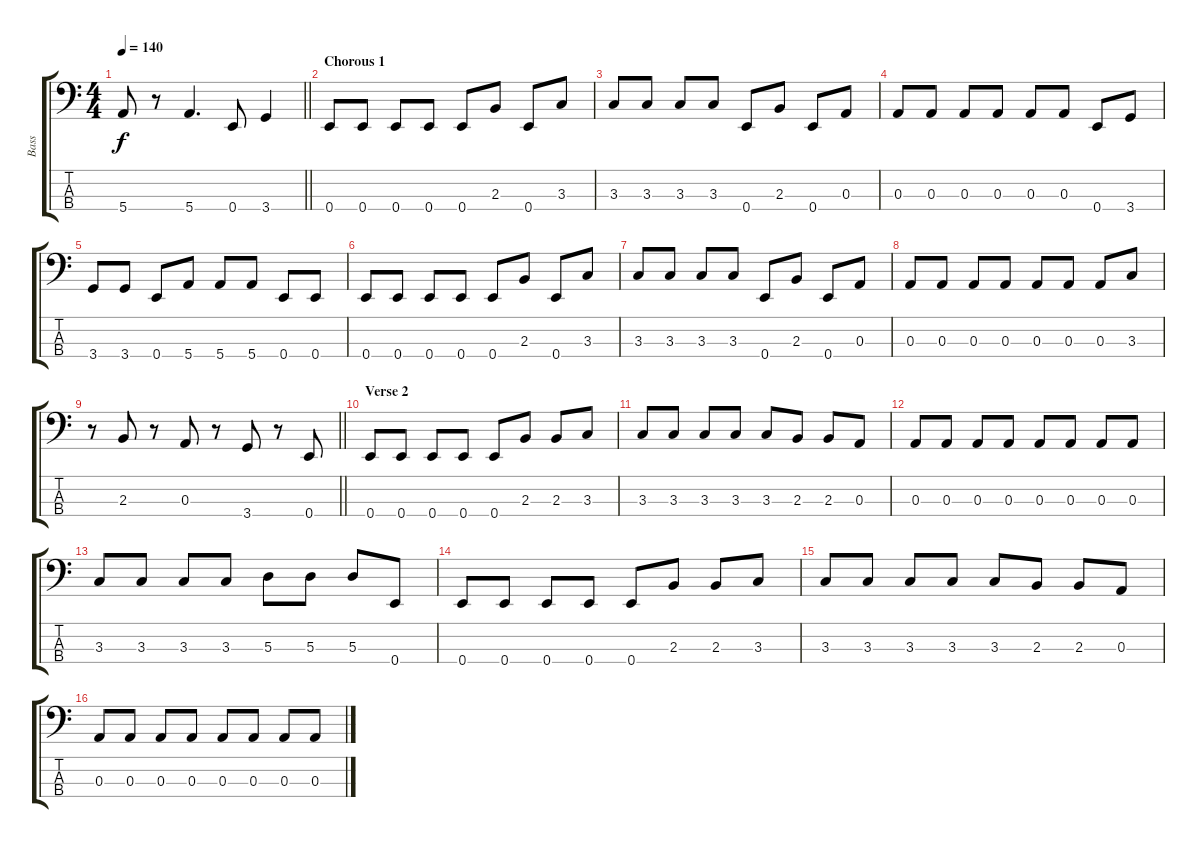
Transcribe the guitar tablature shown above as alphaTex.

\track ("Bass" "Bass") {instrument electricbassfinger}
\staff {score tabs}
\tuning (G2 D2 A1 E1) {hide}
\ts (4 4)
\tempo 140
\clef f4
\barLineRight lightlight
\ks c
5.4.8{dy f} r.8 5.4.4{d} 0.4.8 3.4.4 |
\section ("" "Chorous 1")
0.4.8 0.4.8 0.4.8 0.4.8 0.4.8 2.3.8 0.4.8 3.3.8 |
3.3.8 3.3.8 3.3.8 3.3.8 0.4.8 2.3.8 0.4.8 0.3.8 |
0.3.8 0.3.8 0.3.8 0.3.8 0.3.8 0.3.8 0.4.8 3.4.8 |
3.4.8 3.4.8 0.4.8 5.4.8 5.4.8 5.4.8 0.4.8 0.4.8 |
0.4.8 0.4.8 0.4.8 0.4.8 0.4.8 2.3.8 0.4.8 3.3.8 |
3.3.8 3.3.8 3.3.8 3.3.8 0.4.8 2.3.8 0.4.8 0.3.8 |
0.3.8 0.3.8 0.3.8 0.3.8 0.3.8 0.3.8 0.3.8 3.3.8 |
\barLineRight lightlight
r.8 2.3.8 r.8 0.3.8 r.8 3.4.8 r.8 0.4.8 |
\section ("" "Verse 2")
0.4.8 0.4.8 0.4.8 0.4.8 0.4.8 2.3.8 2.3.8 3.3.8 |
3.3.8 3.3.8 3.3.8 3.3.8 3.3.8 2.3.8 2.3.8 0.3.8 |
0.3.8 0.3.8 0.3.8 0.3.8 0.3.8 0.3.8 0.3.8 0.3.8 |
3.3.8 3.3.8 3.3.8 3.3.8 5.3.8 5.3.8 5.3.8 0.4.8 |
0.4.8 0.4.8 0.4.8 0.4.8 0.4.8 2.3.8 2.3.8 3.3.8 |
3.3.8 3.3.8 3.3.8 3.3.8 3.3.8 2.3.8 2.3.8 0.3.8 |
0.3.8 0.3.8 0.3.8 0.3.8 0.3.8 0.3.8 0.3.8 0.3.8
